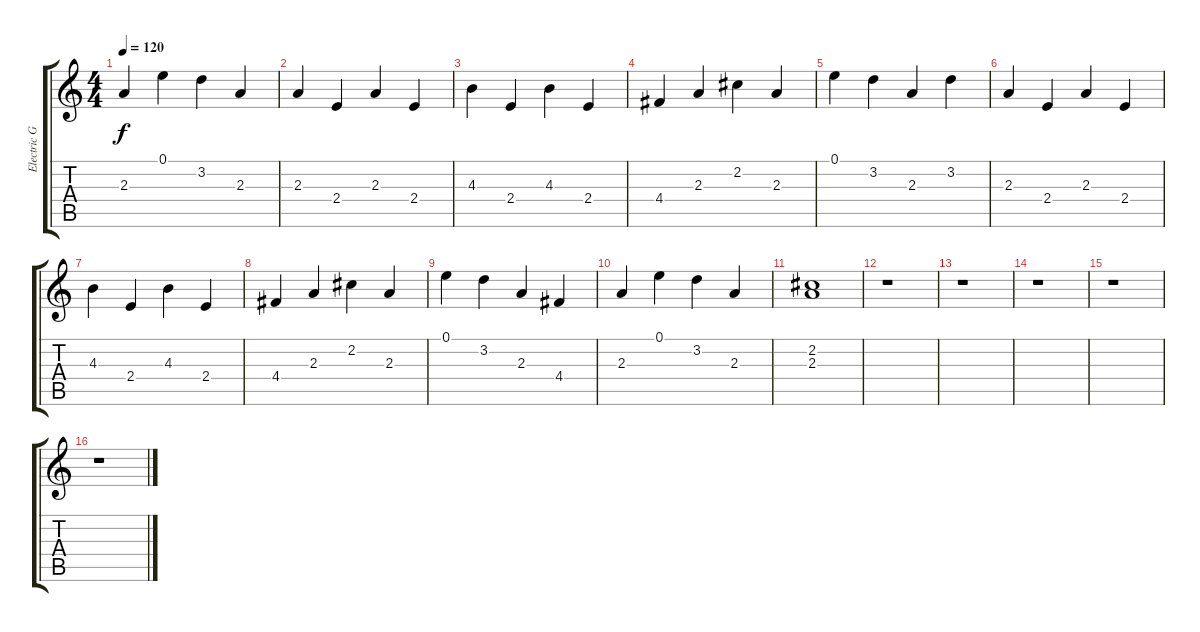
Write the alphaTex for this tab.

\track ("Electric Gtr 1" "Electric G") {instrument electricguitarclean}
\staff {score tabs}
\tuning (E4 B3 G3 D3 A2 E2) {hide}
\ts (4 4)
\tempo 120
\clef g2
\ks c
2.3.4{dy f} 0.1.4 3.2.4 2.3.4 |
2.3.4 2.4.4 2.3.4 2.4.4 |
4.3.4 2.4.4 4.3.4 2.4.4 |
4.4.4 2.3.4 2.2.4 2.3.4 |
0.1.4 3.2.4 2.3.4 3.2.4 |
2.3.4 2.4.4 2.3.4 2.4.4 |
4.3.4 2.4.4 4.3.4 2.4.4 |
4.4.4 2.3.4 2.2.4 2.3.4 |
0.1.4 3.2.4 2.3.4 4.4.4 |
2.3.4 0.1.4 3.2.4 2.3.4 |
(2.2 2.3).1 |
r.1 |
r.1 |
r.1 |
r.1 |
r.1
